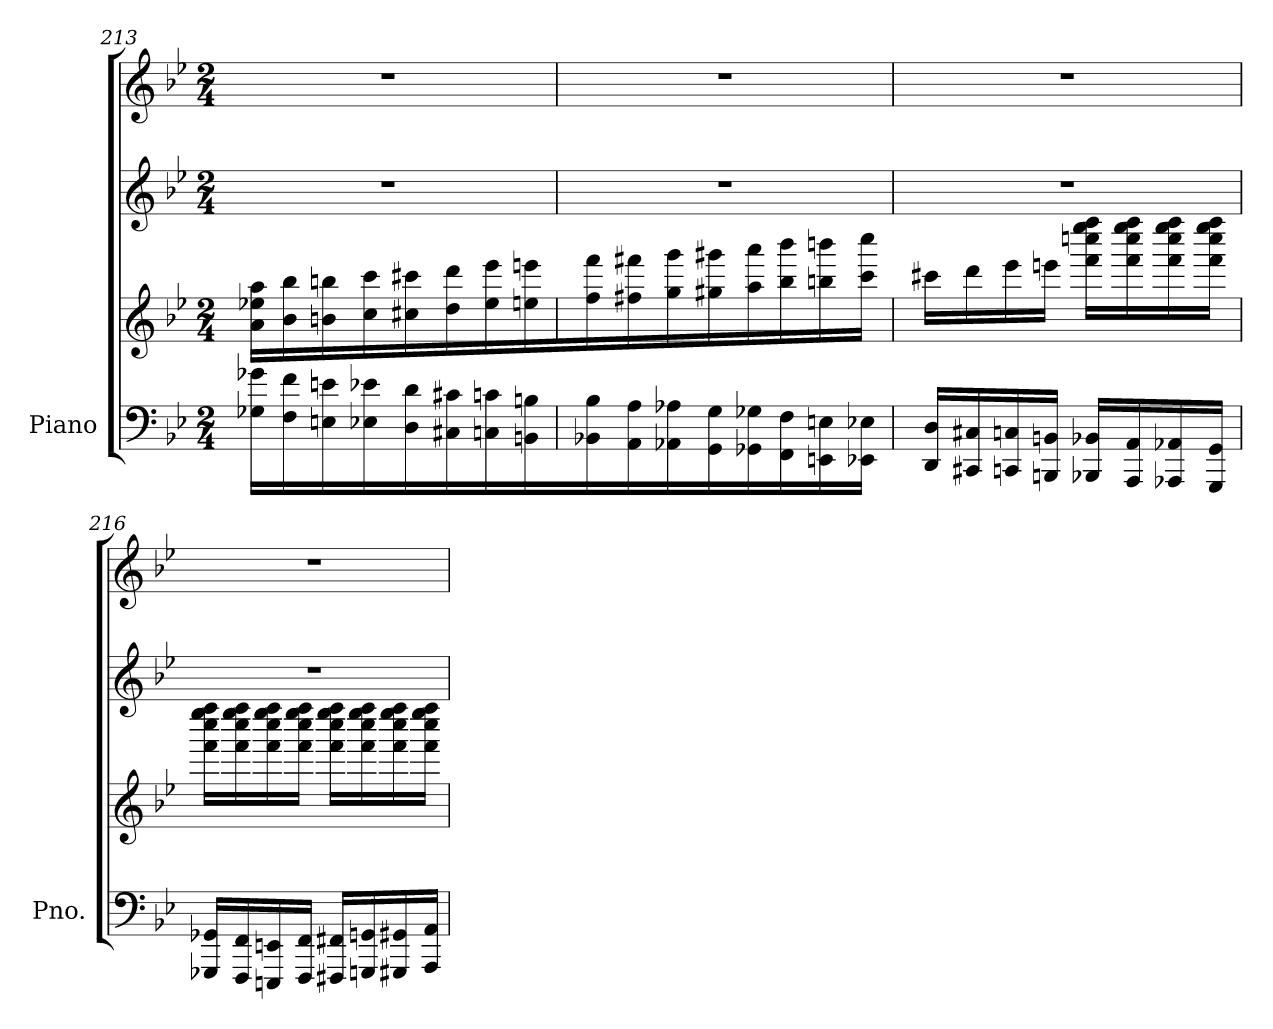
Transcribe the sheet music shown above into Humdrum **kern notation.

**kern	**kern	**kern	**kern	**dynam
*part1	*part1	*part1	*part1	*part1
*staff4	*staff3	*staff2	*staff1	*staff1/2/3/4
*I"Piano	*	*	*	*
*I'Pno.	*	*	*	*
*clefF4	*clefG2	*clefG2	*clefG2	*
*k[b-e-]	*k[b-e-]	*k[b-e-]	*k[b-e-]	*
*M2/4	*M2/4	*M2/4	*M2/4	*
=213	=213	=213	=213	=213
16G-X\ 16g-X\LL	16a\ 16ee-X\ 16aa\LL	2r	2r	.
16F\ 16f\	16b-\ 16bb-\	.	.	.
16En\ 16en\	16bn\ 16bbn\	.	.	.
16E-X\ 16e-X\	16cc\ 16ccc\	.	.	.
16D\ 16d\	16cc#X\ 16ccc#X\	.	.	.
16C#X\ 16c#X\	16dd\ 16ddd\	.	.	.
16Cn\ 16cn\	16ee-\ 16eee-\	.	.	.
16BBn\ 16Bn\	16een\ 16eeen\	.	.	.
=214	=214	=214	=214	=214
16BB-X\ 16B-\	16ff\ 16fff\	2r	2r	.
16AA\ 16A\	16ff#X\ 16fff#X\	.	.	.
16AA-X\ 16A-X\	16gg\ 16ggg\	.	.	.
16GG\ 16G\	16gg#X\ 16ggg#X\	.	.	.
16GG-X\ 16G-X\	16aa\ 16aaa\	.	.	.
16FF\ 16F\	16bb-\ 16bbb-\	.	.	.
16EEn\ 16En\	16bbn\ 16bbbn\	.	.	.
16EE-X\ 16E-X\JJ	16ccc\ 16cccc\JJ	.	.	.
!!LO:LB:g=z
=215	=215	=215	=215	=215
16DD/ 16D/LL	16ccc#X\LL	2r	2r	.
16CC#X/ 16C#X/	16ddd\	.	.	.
16CCn/ 16Cn/	16eee-\	.	.	.
16BBBn/ 16BBn/JJ	16eeen\JJ	.	.	.
!	!	!	!	!LO:DY:b=3
16BBB-X/ 16BB-X/LL	16fff\ 16ccccn\ 16eeee-\ 16ffff\LL	.	.	other-dynamics
16AAA/ 16AA/	16fff\ 16cccc\ 16eeee-\ 16ffff\	.	.	.
16AAA-X/ 16AA-X/	16fff\ 16cccc\ 16eeee-\ 16ffff\	.	.	.
16GGG/ 16GG/JJ	16fff\ 16cccc\ 16eeee-\ 16ffff\JJ	.	.	.
=216	=216	=216	=216	=216
16GGG-X/ 16GG-X/LL	16fff\ 16cccc\ 16eeee-\ 16ffff\LL	2r	2r	.
16FFF/ 16FF/	16fff\ 16cccc\ 16eeee-\ 16ffff\	.	.	.
16EEEn/ 16EEn/	16fff\ 16cccc\ 16eeee-\ 16ffff\	.	.	.
16FFF/ 16FF/JJ	16fff\ 16cccc\ 16eeee-\ 16ffff\JJ	.	.	.
16FFF#X/ 16FF#X/LL	16fff\ 16cccc\ 16eeee-\ 16ffff\LL	.	.	.
16GGGn/ 16GGn/	16fff\ 16cccc\ 16eeee-\ 16ffff\	.	.	.
16GGG#X/ 16GG#X/	16fff\ 16cccc\ 16eeee-\ 16ffff\	.	.	.
16AAA/ 16AA/JJ	16fff\ 16cccc\ 16eeee-\ 16ffff\JJ	.	.	.
=	=	=	=	=
*-	*-	*-	*-	*-
